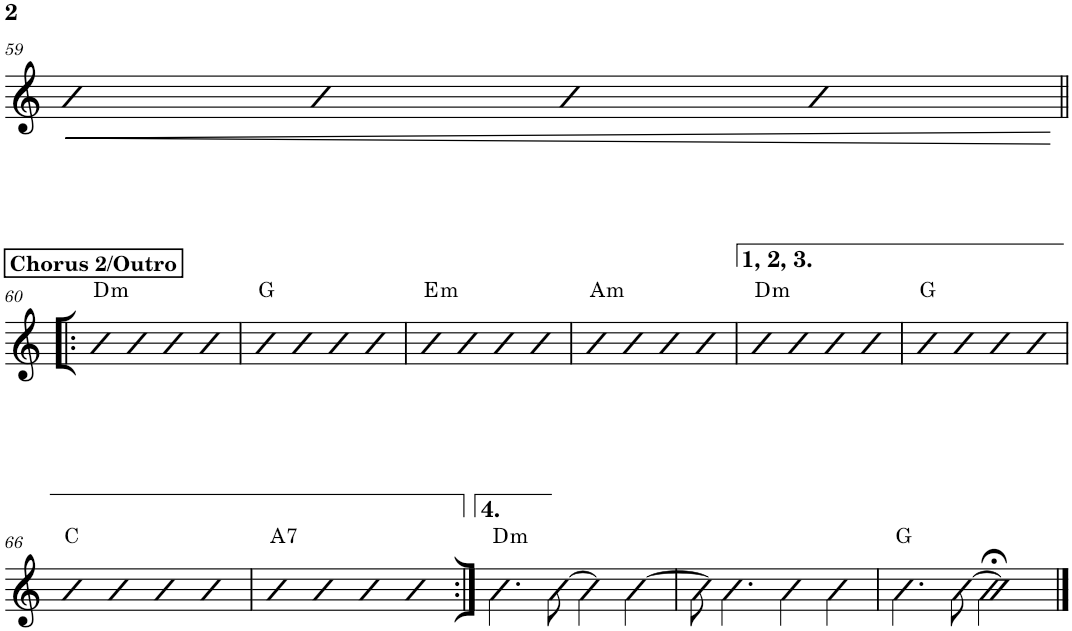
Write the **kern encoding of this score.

**kern	**dynam	**harte
*part1	*part1	*part1
*staff1	*staff1	*
*I"Piano	*	*
*I'Pno.	*	*
!!LO:PB:g=z
*clefG2	*	*
*k[]	*	*
*M4/4	*	*
=59	=59	=59
!	!LO:HP:b	!
4b	<	.
4b	.	.
4b	.	.
4b	.	.
.	[	.
!!LO:LB:g=z
!!LO:REH:place=s1:a:B:cj:t=Chorus 2/Outro
=60!|:	=60!|:	=60!|:
!	!	!LO:H:kt=m
4b	.	D:min
4b	.	.
4b	.	.
4b	.	.
=61	=61	=61
4b	.	G:maj
4b	.	.
4b	.	.
4b	.	.
=62	=62	=62
!	!	!LO:H:kt=m
4b	.	E:min
4b	.	.
4b	.	.
4b	.	.
=63	=63	=63
!	!	!LO:H:kt=m
4b	.	A:min
4b	.	.
4b	.	.
4b	.	.
=64	=64	=64
!	!	!LO:H:kt=m
4b	.	D:min
4b	.	.
4b	.	.
4b	.	.
=65	=65	=65
4b	.	G:maj
4b	.	.
4b	.	.
4b	.	.
!!LO:LB:g=z
=66	=66	=66
4b	.	C:maj
4b	.	.
4b	.	.
4b	.	.
=67	=67	=67
!	!	!LO:H:kt=7
4b	.	A:7
4b	.	.
4b	.	.
4b	.	.
=68:|!	=68:|!	=68:|!
!	!	!LO:H:kt=m
4.b\	.	D:min
[8b\	.	.
4b\]	.	.
[4b\	.	.
=69	=69	=69
8b\]	.	.
4.b\	.	.
4b\	.	.
4b\	.	.
=70	=70	=70
4.b\	.	G:maj
[8b\	.	.
2b;<\]	.	.
==	==	==
*-	*-	*-
